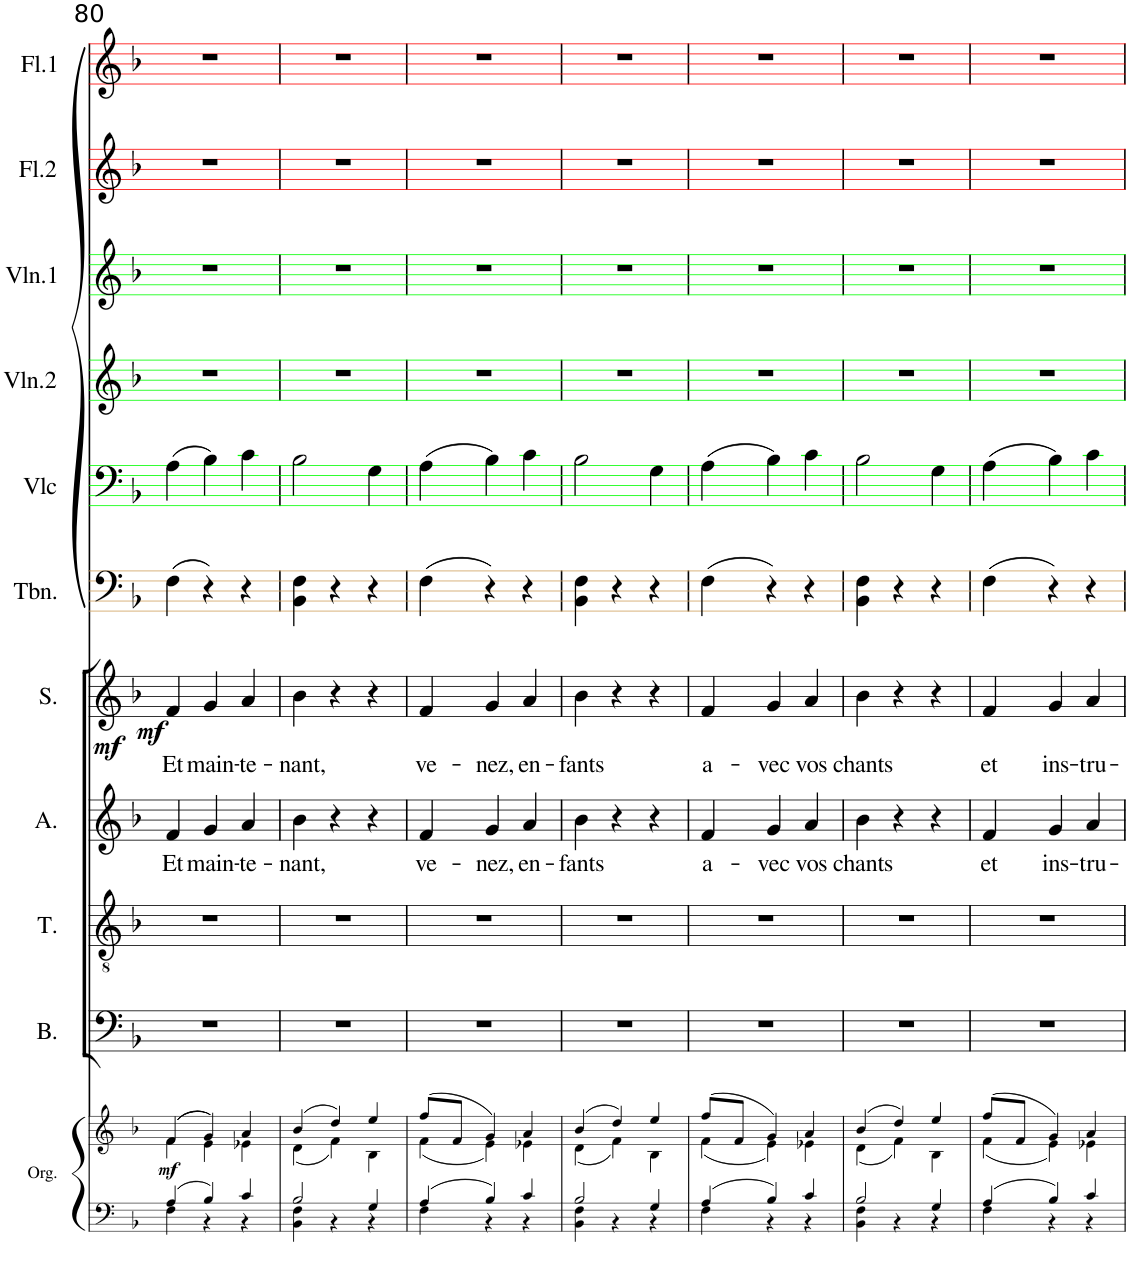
**kern	**kern	**dynam	**kern	**kern	**kern	**text	**kern	**text	**dynam	**kern	**kern	**kern	**kern	**kern	**kern
*part11	*part11	*part11	*part10	*part9	*part8	*part8	*part7	*part7	*part7	*part6	*part5	*part4	*part3	*part2	*part1
*staff12	*staff11	*staff11/12	*staff10	*staff9	*staff8	*staff8	*staff7	*staff7	*staff7	*staff6	*staff5	*staff4	*staff3	*staff2	*staff1
*I"Orgue	*	*	*I"Bass	*I"Ténor	*I"Alto	*	*I"Soprano	*	*	*I"Trombone	*I"Violoncelle	*I"Violon 2	*I"Violon 1	*I"Flûte 2	*I"Flûte 1
*I'Org.	*	*	*I'B.	*I'T.	*I'A.	*	*I'S.	*	*	*I'Tbn.	*I'Vlc	*I'Vln.2	*I'Vln.1	*I'Fl.2	*I'Fl.1
!!LO:PB:g=z
*clefF4	*clefG2	*	*clefF4	*clefGv2	*clefG2	*	*clefG2	*	*	*clefF4	*clefF4	*clefG2	*clefG2	*clefG2	*clefG2
*k[b-]	*k[b-]	*	*k[b-]	*k[b-]	*k[b-]	*	*k[b-]	*	*	*k[b-]	*k[b-]	*k[b-]	*k[b-]	*k[b-]	*k[b-]
*M3/4	*M3/4	*	*M3/4	*M3/4	*M3/4	*	*M3/4	*	*	*M3/4	*M3/4	*M3/4	*M3/4	*M3/4	*M3/4
=80	=80	=80	=80	=80	=80	=80	=80	=80	=80	=80	=80	=80	=80	=80	=80
*^	*^	*	*	*	*	*	*	*	*	*	*	*	*	*	*
!	!	!	!	!LO:DY:b	!	!	!	!LO:LY:b	!	!LO:LY:b	!LO:DY:b	!	!	!	!	!	!
!	!	!	!	!	!	!	!	!	!	!	!LO:DY:n=1:b	!	!	!	!	!	!
4A/	4F\	((4f/	4f\	mf	2.r	2.r	4f/	Et	4f/	Et	mf mf	(4F\	(4A\	2.r	2.r	2.r	2.r
!	!	!	!	!	!	!	!	!LO:LY:b	!	!LO:LY:b	!	!	!	!	!	!	!
4B-/	4r	4g/))	4e\	.	.	.	4g/	main-	4g/	main-	.	4r)	4B-\)	.	.	.	.
!	!	!	!	!	!	!	!	!LO:LY:b	!	!LO:LY:b	!	!	!	!	!	!	!
4c/	4r	4a/	4e-X\	.	.	.	4a/	-te-	4a/	-te-	.	4r	4c\	.	.	.	.
=81	=81	=81	=81	=81	=81	=81	=81	=81	=81	=81	=81	=81	=81	=81	=81	=81	=81
!	!	!	!	!	!	!	!	!LO:LY:b	!	!LO:LY:b	!	!	!	!	!	!	!
2B-/	4BB-\ 4F\	(4b-/	(4d\	.	2.r	2.r	4b-\	-nant,	4b-\	-nant,	.	4BB-\ 4F\	2B-\	2.r	2.r	2.r	2.r
.	4r	4dd/)	4f\)	.	.	.	4r	.	4r	.	.	4r	.	.	.	.	.
4G/	4r	4ee/	4B-\	.	.	.	4r	.	4r	.	.	4r	4G\	.	.	.	.
=82	=82	=82	=82	=82	=82	=82	=82	=82	=82	=82	=82	=82	=82	=82	=82	=82	=82
!	!	!	!	!	!	!	!	!LO:LY:b	!	!LO:LY:b	!	!	!	!	!	!	!
4A/	4F\	(8ff/L	(4f\	.	2.r	2.r	4f/	ve-	4f/	ve-	.	(4F\	(4A\	2.r	2.r	2.r	2.r
.	.	8f/J	.	.	.	.	.	.	.	.	.	.	.	.	.	.	.
!	!	!	!	!	!	!	!	!LO:LY:b	!	!LO:LY:b	!	!	!	!	!	!	!
4B-/	4r	4g/)	4e\)	.	.	.	4g/	-nez,	4g/	-nez,	.	4r)	4B-\)	.	.	.	.
!	!	!	!	!	!	!	!	!LO:LY:b	!	!LO:LY:b	!	!	!	!	!	!	!
4c/	4r	4a/	4e-X\	.	.	.	4a/	en-	4a/	en-	.	4r	4c\	.	.	.	.
=83	=83	=83	=83	=83	=83	=83	=83	=83	=83	=83	=83	=83	=83	=83	=83	=83	=83
!	!	!	!	!	!	!	!	!LO:LY:b	!	!LO:LY:b	!	!	!	!	!	!	!
2B-/	4BB-\ 4F\	(4b-/	(4d\	.	2.r	2.r	4b-\	-fants	4b-\	-fants	.	4BB-\ 4F\	2B-\	2.r	2.r	2.r	2.r
.	4r	4dd/)	4f\)	.	.	.	4r	.	4r	.	.	4r	.	.	.	.	.
4G/	4r	4ee/	4B-\	.	.	.	4r	.	4r	.	.	4r	4G\	.	.	.	.
=84	=84	=84	=84	=84	=84	=84	=84	=84	=84	=84	=84	=84	=84	=84	=84	=84	=84
!	!	!	!	!	!	!	!	!LO:LY:b	!	!LO:LY:b	!	!	!	!	!	!	!
4A/	4F\	(8ff/L	(4f\	.	2.r	2.r	4f/	a-	4f/	a-	.	(4F\	(4A\	2.r	2.r	2.r	2.r
.	.	8f/J	.	.	.	.	.	.	.	.	.	.	.	.	.	.	.
!	!	!	!	!	!	!	!	!LO:LY:b	!	!LO:LY:b	!	!	!	!	!	!	!
4B-/	4r	4g/)	4e\)	.	.	.	4g/	-vec	4g/	-vec	.	4r)	4B-\)	.	.	.	.
!	!	!	!	!	!	!	!	!LO:LY:b	!	!LO:LY:b	!	!	!	!	!	!	!
4c/	4r	4a/	4e-X\	.	.	.	4a/	vos	4a/	vos	.	4r	4c\	.	.	.	.
=85	=85	=85	=85	=85	=85	=85	=85	=85	=85	=85	=85	=85	=85	=85	=85	=85	=85
!	!	!	!	!	!	!	!	!LO:LY:b	!	!LO:LY:b	!	!	!	!	!	!	!
2B-/	4BB-\ 4F\	(4b-/	(4d\	.	2.r	2.r	4b-\	chants	4b-\	chants	.	4BB-\ 4F\	2B-\	2.r	2.r	2.r	2.r
.	4r	4dd/)	4f\)	.	.	.	4r	.	4r	.	.	4r	.	.	.	.	.
4G/	4r	4ee/	4B-\	.	.	.	4r	.	4r	.	.	4r	4G\	.	.	.	.
=86	=86	=86	=86	=86	=86	=86	=86	=86	=86	=86	=86	=86	=86	=86	=86	=86	=86
!	!	!	!	!	!	!	!	!LO:LY:b	!	!LO:LY:b	!	!	!	!	!	!	!
4A/	4F\	(8ff/L	(4f\	.	2.r	2.r	4f/	et	4f/	et	.	(4F\	(4A\	2.r	2.r	2.r	2.r
.	.	8f/J	.	.	.	.	.	.	.	.	.	.	.	.	.	.	.
!	!	!	!	!	!	!	!	!LO:LY:b	!	!LO:LY:b	!	!	!	!	!	!	!
4B-/	4r	4g/)	4e\)	.	.	.	4g/	ins-	4g/	ins-	.	4r)	4B-\)	.	.	.	.
!	!	!	!	!	!	!	!	!LO:LY:b	!	!LO:LY:b	!	!	!	!	!	!	!
4c/	4r	4a/	4e-X\	.	.	.	4a/	-tru-	4a/	-tru-	.	4r	4c\	.	.	.	.
*v	*v	*	*	*	*	*	*	*	*	*	*	*	*	*	*	*	*
*	*v	*v	*	*	*	*	*	*	*	*	*	*	*	*	*	*
=	=	=	=	=	=	=	=	=	=	=	=	=	=	=	=
*-	*-	*-	*-	*-	*-	*-	*-	*-	*-	*-	*-	*-	*-	*-	*-
